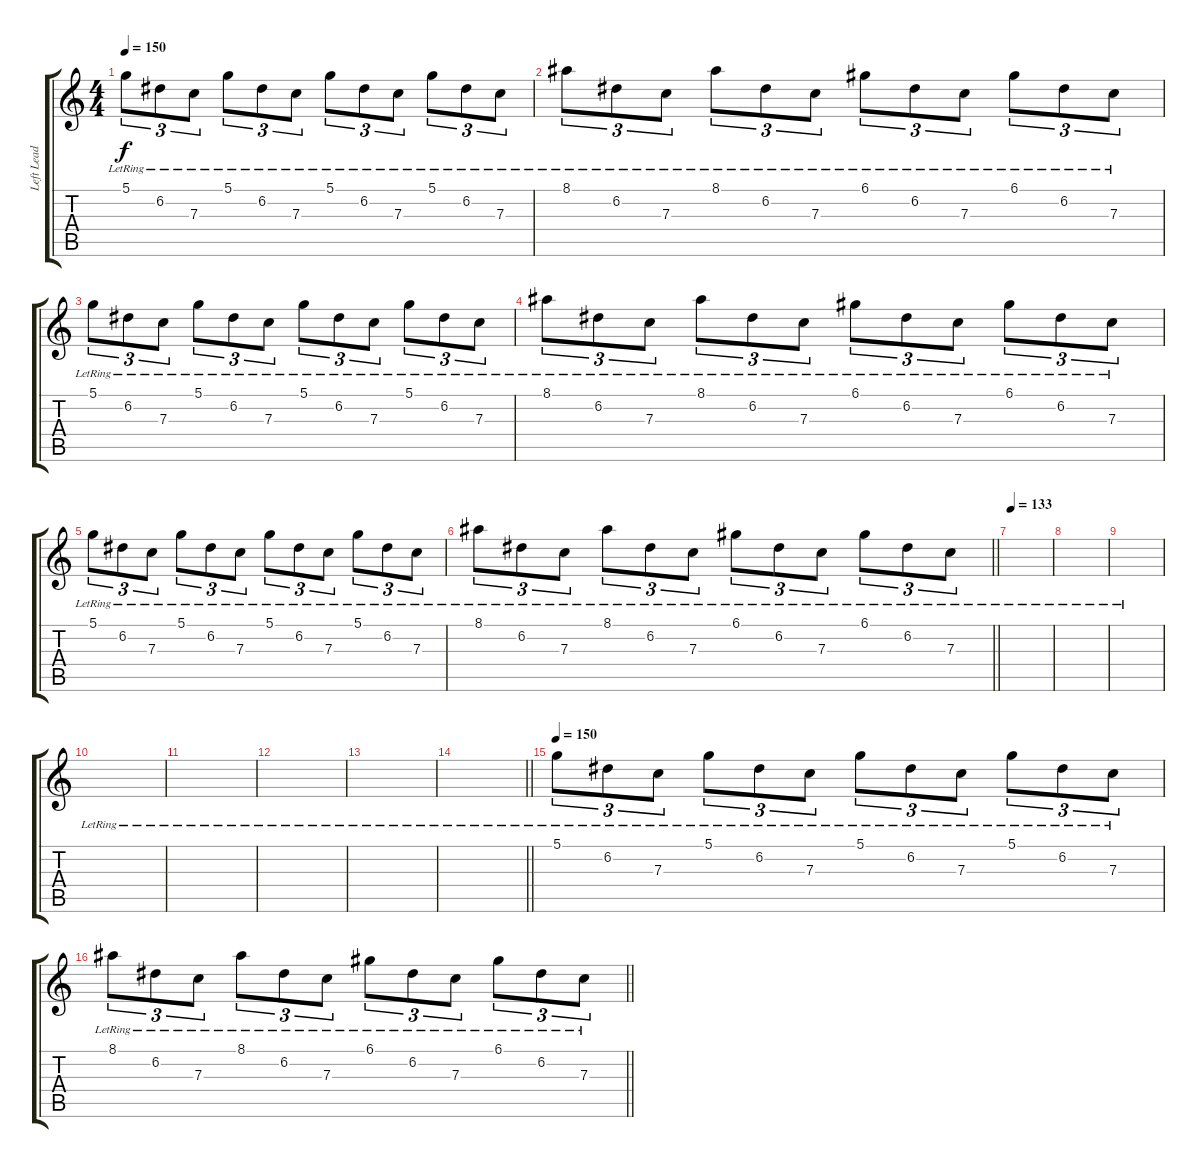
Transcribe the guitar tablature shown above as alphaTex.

\track ("Left Lead" "Left Lead") {instrument distortionguitar}
\staff {score tabs}
\tuning (D4 A3 F3 C3 G2 C2) {hide}
\ts (4 4)
\tempo 150
\clef g2
\ks c
5.1{lr}.8{tu (3 2) dy f} 6.2{lr}.8{tu (3 2)} 7.3{lr}.8{tu (3 2)} 5.1{lr}.8{tu (3 2)} 6.2{lr}.8{tu (3 2)} 7.3{lr}.8{tu (3 2)} 5.1{lr}.8{tu (3 2)} 6.2{lr}.8{tu (3 2)} 7.3{lr}.8{tu (3 2)} 5.1{lr}.8{tu (3 2)} 6.2{lr}.8{tu (3 2)} 7.3{lr}.8{tu (3 2)} |
8.1{lr}.8{tu (3 2)} 6.2{lr}.8{tu (3 2)} 7.3{lr}.8{tu (3 2)} 8.1{lr}.8{tu (3 2)} 6.2{lr}.8{tu (3 2)} 7.3{lr}.8{tu (3 2)} 6.1{lr}.8{tu (3 2)} 6.2{lr}.8{tu (3 2)} 7.3{lr}.8{tu (3 2)} 6.1{lr}.8{tu (3 2)} 6.2{lr}.8{tu (3 2)} 7.3{lr}.8{tu (3 2)} |
5.1{lr}.8{tu (3 2)} 6.2{lr}.8{tu (3 2)} 7.3{lr}.8{tu (3 2)} 5.1{lr}.8{tu (3 2)} 6.2{lr}.8{tu (3 2)} 7.3{lr}.8{tu (3 2)} 5.1{lr}.8{tu (3 2)} 6.2{lr}.8{tu (3 2)} 7.3{lr}.8{tu (3 2)} 5.1{lr}.8{tu (3 2)} 6.2{lr}.8{tu (3 2)} 7.3{lr}.8{tu (3 2)} |
8.1{lr}.8{tu (3 2)} 6.2{lr}.8{tu (3 2)} 7.3{lr}.8{tu (3 2)} 8.1{lr}.8{tu (3 2)} 6.2{lr}.8{tu (3 2)} 7.3{lr}.8{tu (3 2)} 6.1{lr}.8{tu (3 2)} 6.2{lr}.8{tu (3 2)} 7.3{lr}.8{tu (3 2)} 6.1{lr}.8{tu (3 2)} 6.2{lr}.8{tu (3 2)} 7.3{lr}.8{tu (3 2)} |
5.1{lr}.8{tu (3 2)} 6.2{lr}.8{tu (3 2)} 7.3{lr}.8{tu (3 2)} 5.1{lr}.8{tu (3 2)} 6.2{lr}.8{tu (3 2)} 7.3{lr}.8{tu (3 2)} 5.1{lr}.8{tu (3 2)} 6.2{lr}.8{tu (3 2)} 7.3{lr}.8{tu (3 2)} 5.1{lr}.8{tu (3 2)} 6.2{lr}.8{tu (3 2)} 7.3{lr}.8{tu (3 2)} |
\barLineRight lightlight
8.1{lr}.8{tu (3 2)} 6.2{lr}.8{tu (3 2)} 7.3{lr}.8{tu (3 2)} 8.1{lr}.8{tu (3 2)} 6.2{lr}.8{tu (3 2)} 7.3{lr}.8{tu (3 2)} 6.1{lr}.8{tu (3 2)} 6.2{lr}.8{tu (3 2)} 7.3{lr}.8{tu (3 2)} 6.1{lr}.8{tu (3 2)} 6.2{lr}.8{tu (3 2)} 7.3{lr}.8{tu (3 2)} |
\section ("" "")
\tempo 133
|
|
|
|
|
|
|
\barLineRight lightlight
|
\section ("" "")
\tempo 150
5.1{lr}.8{tu (3 2)} 6.2{lr}.8{tu (3 2)} 7.3{lr}.8{tu (3 2)} 5.1{lr}.8{tu (3 2)} 6.2{lr}.8{tu (3 2)} 7.3{lr}.8{tu (3 2)} 5.1{lr}.8{tu (3 2)} 6.2{lr}.8{tu (3 2)} 7.3{lr}.8{tu (3 2)} 5.1{lr}.8{tu (3 2)} 6.2{lr}.8{tu (3 2)} 7.3{lr}.8{tu (3 2)} |
\barLineRight lightlight
8.1{lr}.8{tu (3 2)} 6.2{lr}.8{tu (3 2)} 7.3{lr}.8{tu (3 2)} 8.1{lr}.8{tu (3 2)} 6.2{lr}.8{tu (3 2)} 7.3{lr}.8{tu (3 2)} 6.1{lr}.8{tu (3 2)} 6.2{lr}.8{tu (3 2)} 7.3{lr}.8{tu (3 2)} 6.1{lr}.8{tu (3 2)} 6.2{lr}.8{tu (3 2)} 7.3{lr}.8{tu (3 2)}
